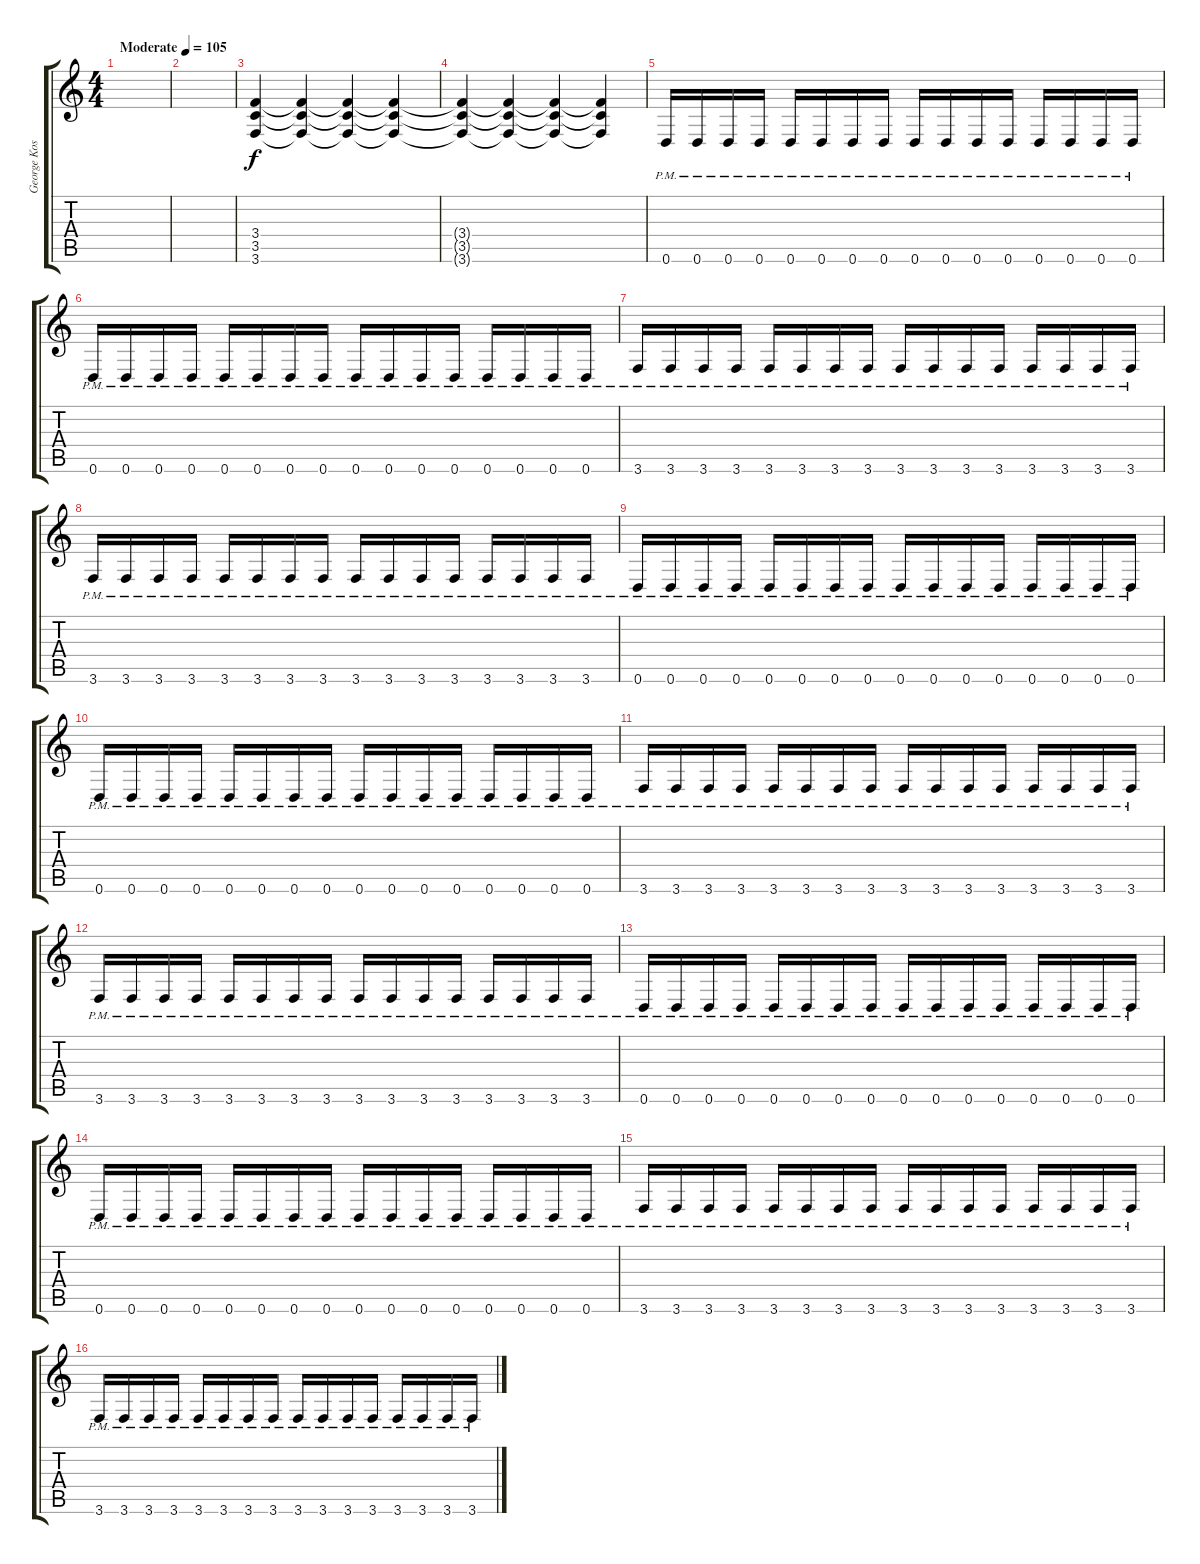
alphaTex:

\track ("George Kosmas" "George Kos") {instrument distortionguitar}
\staff {score tabs}
\tuning (E4 B3 G3 D3 A2 D2) {hide}
\ts (4 4)
\tempo (105 "Moderate")
\clef g2
\ks c
|
|
(3.4 3.5 3.6).4 (3.4{t} 3.5{t} 3.6{t}).4 (3.4{t} 3.5{t} 3.6{t}).4 (3.4{t} 3.5{t} 3.6{t}).4 |
(3.4{t} 3.5{t} 3.6{t}).4 (3.4{t} 3.5{t} 3.6{t}).4 (3.4{t} 3.5{t} 3.6{t}).4 (3.4{t} 3.5{t} 3.6{t}).4 |
0.6{pm}.16 0.6{pm}.16 0.6{pm}.16 0.6{pm}.16 0.6{pm}.16 0.6{pm}.16 0.6{pm}.16 0.6{pm}.16 0.6{pm}.16 0.6{pm}.16 0.6{pm}.16 0.6{pm}.16 0.6{pm}.16 0.6{pm}.16 0.6{pm}.16 0.6{pm}.16 |
0.6{pm}.16 0.6{pm}.16 0.6{pm}.16 0.6{pm}.16 0.6{pm}.16 0.6{pm}.16 0.6{pm}.16 0.6{pm}.16 0.6{pm}.16 0.6{pm}.16 0.6{pm}.16 0.6{pm}.16 0.6{pm}.16 0.6{pm}.16 0.6{pm}.16 0.6{pm}.16 |
3.6{pm}.16 3.6{pm}.16 3.6{pm}.16 3.6{pm}.16 3.6{pm}.16 3.6{pm}.16 3.6{pm}.16 3.6{pm}.16 3.6{pm}.16 3.6{pm}.16 3.6{pm}.16 3.6{pm}.16 3.6{pm}.16 3.6{pm}.16 3.6{pm}.16 3.6{pm}.16 |
3.6{pm}.16 3.6{pm}.16 3.6{pm}.16 3.6{pm}.16 3.6{pm}.16 3.6{pm}.16 3.6{pm}.16 3.6{pm}.16 3.6{pm}.16 3.6{pm}.16 3.6{pm}.16 3.6{pm}.16 3.6{pm}.16 3.6{pm}.16 3.6{pm}.16 3.6{pm}.16 |
0.6{pm}.16 0.6{pm}.16 0.6{pm}.16 0.6{pm}.16 0.6{pm}.16 0.6{pm}.16 0.6{pm}.16 0.6{pm}.16 0.6{pm}.16 0.6{pm}.16 0.6{pm}.16 0.6{pm}.16 0.6{pm}.16 0.6{pm}.16 0.6{pm}.16 0.6{pm}.16 |
0.6{pm}.16 0.6{pm}.16 0.6{pm}.16 0.6{pm}.16 0.6{pm}.16 0.6{pm}.16 0.6{pm}.16 0.6{pm}.16 0.6{pm}.16 0.6{pm}.16 0.6{pm}.16 0.6{pm}.16 0.6{pm}.16 0.6{pm}.16 0.6{pm}.16 0.6{pm}.16 |
3.6{pm}.16 3.6{pm}.16 3.6{pm}.16 3.6{pm}.16 3.6{pm}.16 3.6{pm}.16 3.6{pm}.16 3.6{pm}.16 3.6{pm}.16 3.6{pm}.16 3.6{pm}.16 3.6{pm}.16 3.6{pm}.16 3.6{pm}.16 3.6{pm}.16 3.6{pm}.16 |
3.6{pm}.16 3.6{pm}.16 3.6{pm}.16 3.6{pm}.16 3.6{pm}.16 3.6{pm}.16 3.6{pm}.16 3.6{pm}.16 3.6{pm}.16 3.6{pm}.16 3.6{pm}.16 3.6{pm}.16 3.6{pm}.16 3.6{pm}.16 3.6{pm}.16 3.6{pm}.16 |
0.6{pm}.16 0.6{pm}.16 0.6{pm}.16 0.6{pm}.16 0.6{pm}.16 0.6{pm}.16 0.6{pm}.16 0.6{pm}.16 0.6{pm}.16 0.6{pm}.16 0.6{pm}.16 0.6{pm}.16 0.6{pm}.16 0.6{pm}.16 0.6{pm}.16 0.6{pm}.16 |
0.6{pm}.16 0.6{pm}.16 0.6{pm}.16 0.6{pm}.16 0.6{pm}.16 0.6{pm}.16 0.6{pm}.16 0.6{pm}.16 0.6{pm}.16 0.6{pm}.16 0.6{pm}.16 0.6{pm}.16 0.6{pm}.16 0.6{pm}.16 0.6{pm}.16 0.6{pm}.16 |
3.6{pm}.16 3.6{pm}.16 3.6{pm}.16 3.6{pm}.16 3.6{pm}.16 3.6{pm}.16 3.6{pm}.16 3.6{pm}.16 3.6{pm}.16 3.6{pm}.16 3.6{pm}.16 3.6{pm}.16 3.6{pm}.16 3.6{pm}.16 3.6{pm}.16 3.6{pm}.16 |
3.6{pm}.16 3.6{pm}.16 3.6{pm}.16 3.6{pm}.16 3.6{pm}.16 3.6{pm}.16 3.6{pm}.16 3.6{pm}.16 3.6{pm}.16 3.6{pm}.16 3.6{pm}.16 3.6{pm}.16 3.6{pm}.16 3.6{pm}.16 3.6{pm}.16 3.6{pm}.16
